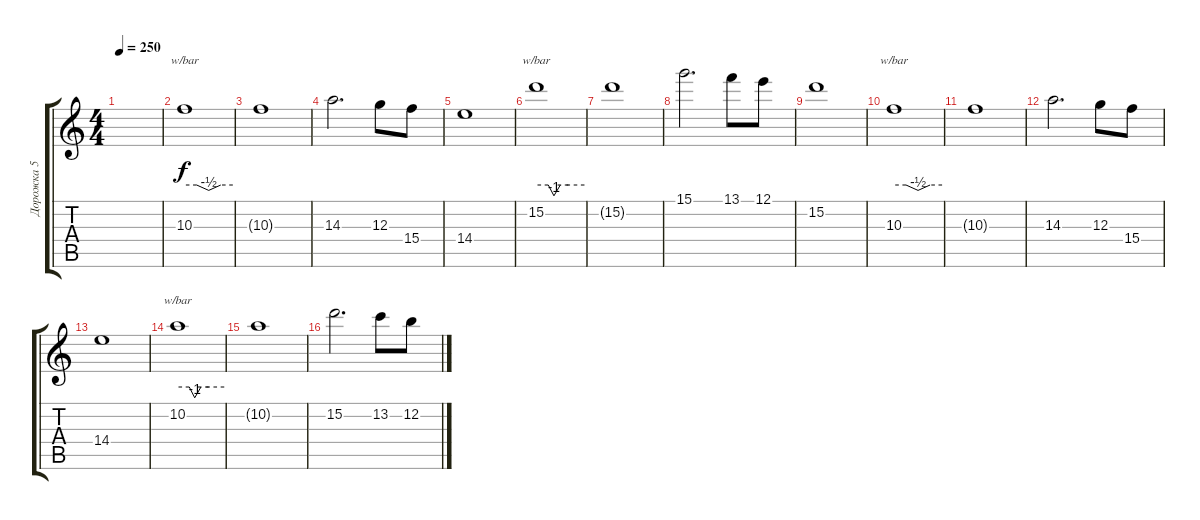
\track ("Дорожка 5" "Дорожка 5") {instrument overdrivenguitar}
\staff {score tabs}
\tuning (E4 B3 G3 D3 A2 E2) {hide}
\ts (4 4)
\tempo 250
\clef g2
\ks c
|
10.3.1{tbe (custom default 0 0 15 0 30 -2 45 0 60 0)} |
10.3{t}.1 |
14.3.2{d} 12.3.8 15.4.8 |
14.4.1 |
15.2.1{tbe (custom default 0 0 15 0 22 -4 30 0 40 0 60 0)} |
15.2{t}.1 |
15.1.2{d} 13.1.8 12.1.8 |
15.2.1 |
10.3.1{tbe (custom default 0 0 15 0 30 -2 45 0 60 0)} |
10.3{t}.1 |
14.3.2{d} 12.3.8 15.4.8 |
14.4.1 |
10.2.1{tbe (custom default 0 0 15 0 22 -4 30 0 40 0 60 0)} |
10.2{t}.1 |
15.2.2{d} 13.2.8 12.2.8
